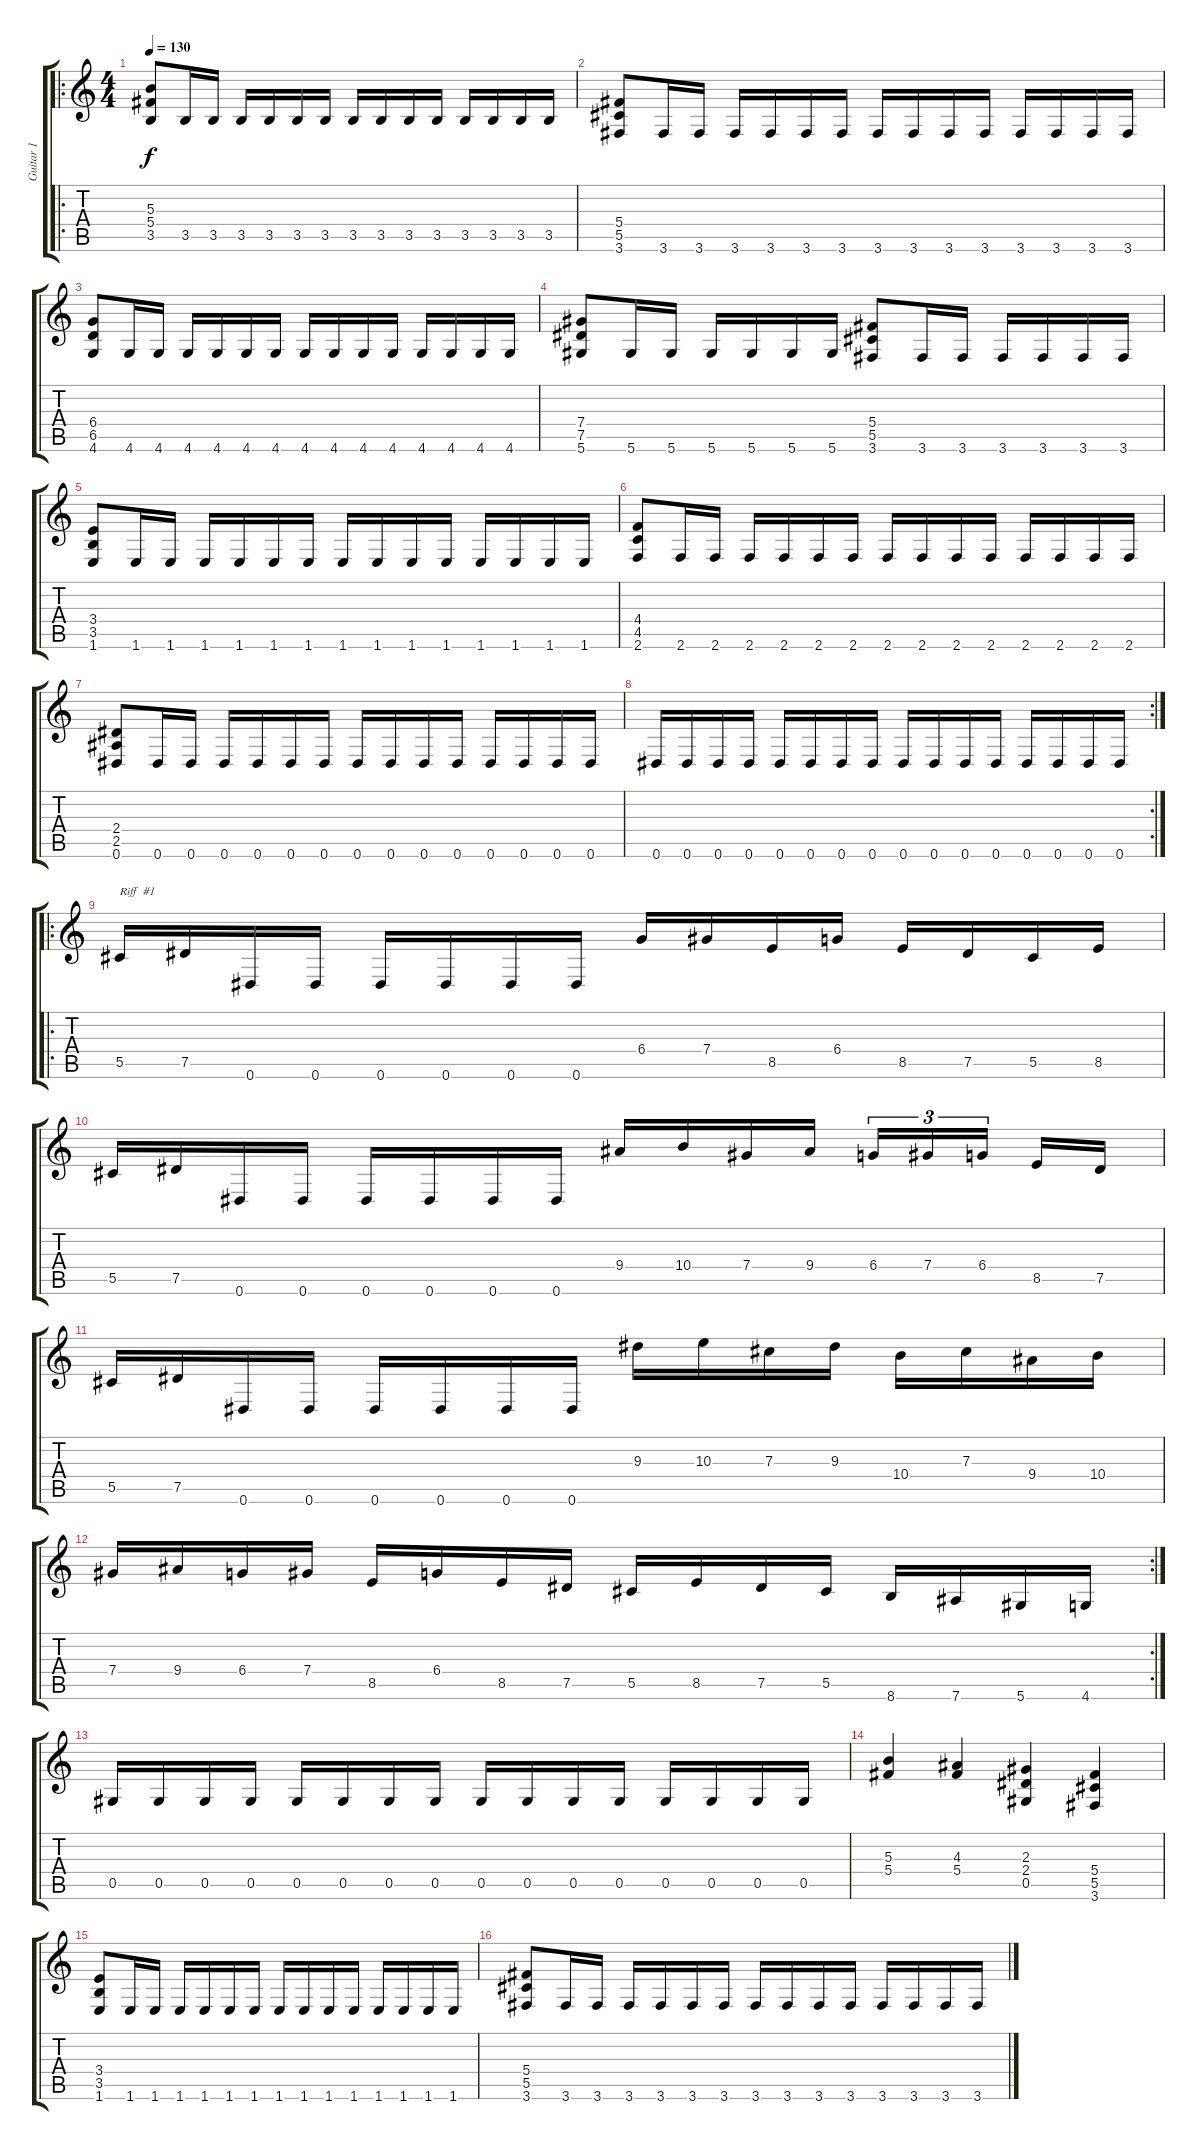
\track ("Guitar 1" "Guitar 1") {instrument overdrivenguitar}
\staff {score tabs}
\tuning (Eb4 Bb3 Gb3 Db3 Ab2 Eb2) {hide}
\ro
\ts (4 4)
\tempo 130
\clef g2
\ks c
(5.3 5.4 3.5).8{dy f} 3.5.16 3.5.16 3.5.16 3.5.16 3.5.16 3.5.16 3.5.16 3.5.16 3.5.16 3.5.16 3.5.16 3.5.16 3.5.16 3.5.16 |
(5.4 5.5 3.6).8 3.6.16 3.6.16 3.6.16 3.6.16 3.6.16 3.6.16 3.6.16 3.6.16 3.6.16 3.6.16 3.6.16 3.6.16 3.6.16 3.6.16 |
(6.4 6.5 4.6).8 4.6.16 4.6.16 4.6.16 4.6.16 4.6.16 4.6.16 4.6.16 4.6.16 4.6.16 4.6.16 4.6.16 4.6.16 4.6.16 4.6.16 |
(7.4 7.5 5.6).8 5.6.16 5.6.16 5.6.16 5.6.16 5.6.16 5.6.16 (5.4 5.5 3.6).8 3.6.16 3.6.16 3.6.16 3.6.16 3.6.16 3.6.16 |
(3.4 3.5 1.6).8 1.6.16 1.6.16 1.6.16 1.6.16 1.6.16 1.6.16 1.6.16 1.6.16 1.6.16 1.6.16 1.6.16 1.6.16 1.6.16 1.6.16 |
(4.4 4.5 2.6).8 2.6.16 2.6.16 2.6.16 2.6.16 2.6.16 2.6.16 2.6.16 2.6.16 2.6.16 2.6.16 2.6.16 2.6.16 2.6.16 2.6.16 |
(2.4 2.5 0.6).8 0.6.16 0.6.16 0.6.16 0.6.16 0.6.16 0.6.16 0.6.16 0.6.16 0.6.16 0.6.16 0.6.16 0.6.16 0.6.16 0.6.16 |
\rc 2
0.6.16 0.6.16 0.6.16 0.6.16 0.6.16 0.6.16 0.6.16 0.6.16 0.6.16 0.6.16 0.6.16 0.6.16 0.6.16 0.6.16 0.6.16 0.6.16 |
\ro
5.5.16{txt "Riff  #1"} 7.5.16 0.6.16 0.6.16 0.6.16 0.6.16 0.6.16 0.6.16 6.4.16 7.4.16 8.5.16 6.4.16 8.5.16 7.5.16 5.5.16 8.5.16 |
5.5.16 7.5.16 0.6.16 0.6.16 0.6.16 0.6.16 0.6.16 0.6.16 9.4.16 10.4.16 7.4.16 9.4.16 6.4.16{tu (3 2)} 7.4.16{tu (3 2)} 6.4.16{tu (3 2) beam splitsecondary} 8.5.16 7.5.16 |
5.5.16 7.5.16 0.6.16 0.6.16 0.6.16 0.6.16 0.6.16 0.6.16 9.3.16 10.3.16 7.3.16 9.3.16 10.4.16 7.3.16 9.4.16 10.4.16 |
\rc 2
7.4.16 9.4.16 6.4.16 7.4.16 8.5.16 6.4.16 8.5.16 7.5.16 5.5.16 8.5.16 7.5.16 5.5.16 8.6.16 7.6.16 5.6.16 4.6.16 |
0.5.16 0.5.16 0.5.16 0.5.16 0.5.16 0.5.16 0.5.16 0.5.16 0.5.16 0.5.16 0.5.16 0.5.16 0.5.16 0.5.16 0.5.16 0.5.16 |
(5.3 5.4).4 (4.3 5.4).4 (2.3 2.4 0.5).4 (5.4 5.5 3.6).4 |
(3.4 3.5 1.6).8 1.6.16 1.6.16 1.6.16 1.6.16 1.6.16 1.6.16 1.6.16 1.6.16 1.6.16 1.6.16 1.6.16 1.6.16 1.6.16 1.6.16 |
(5.4 5.5 3.6).8 3.6.16 3.6.16 3.6.16 3.6.16 3.6.16 3.6.16 3.6.16 3.6.16 3.6.16 3.6.16 3.6.16 3.6.16 3.6.16 3.6.16
